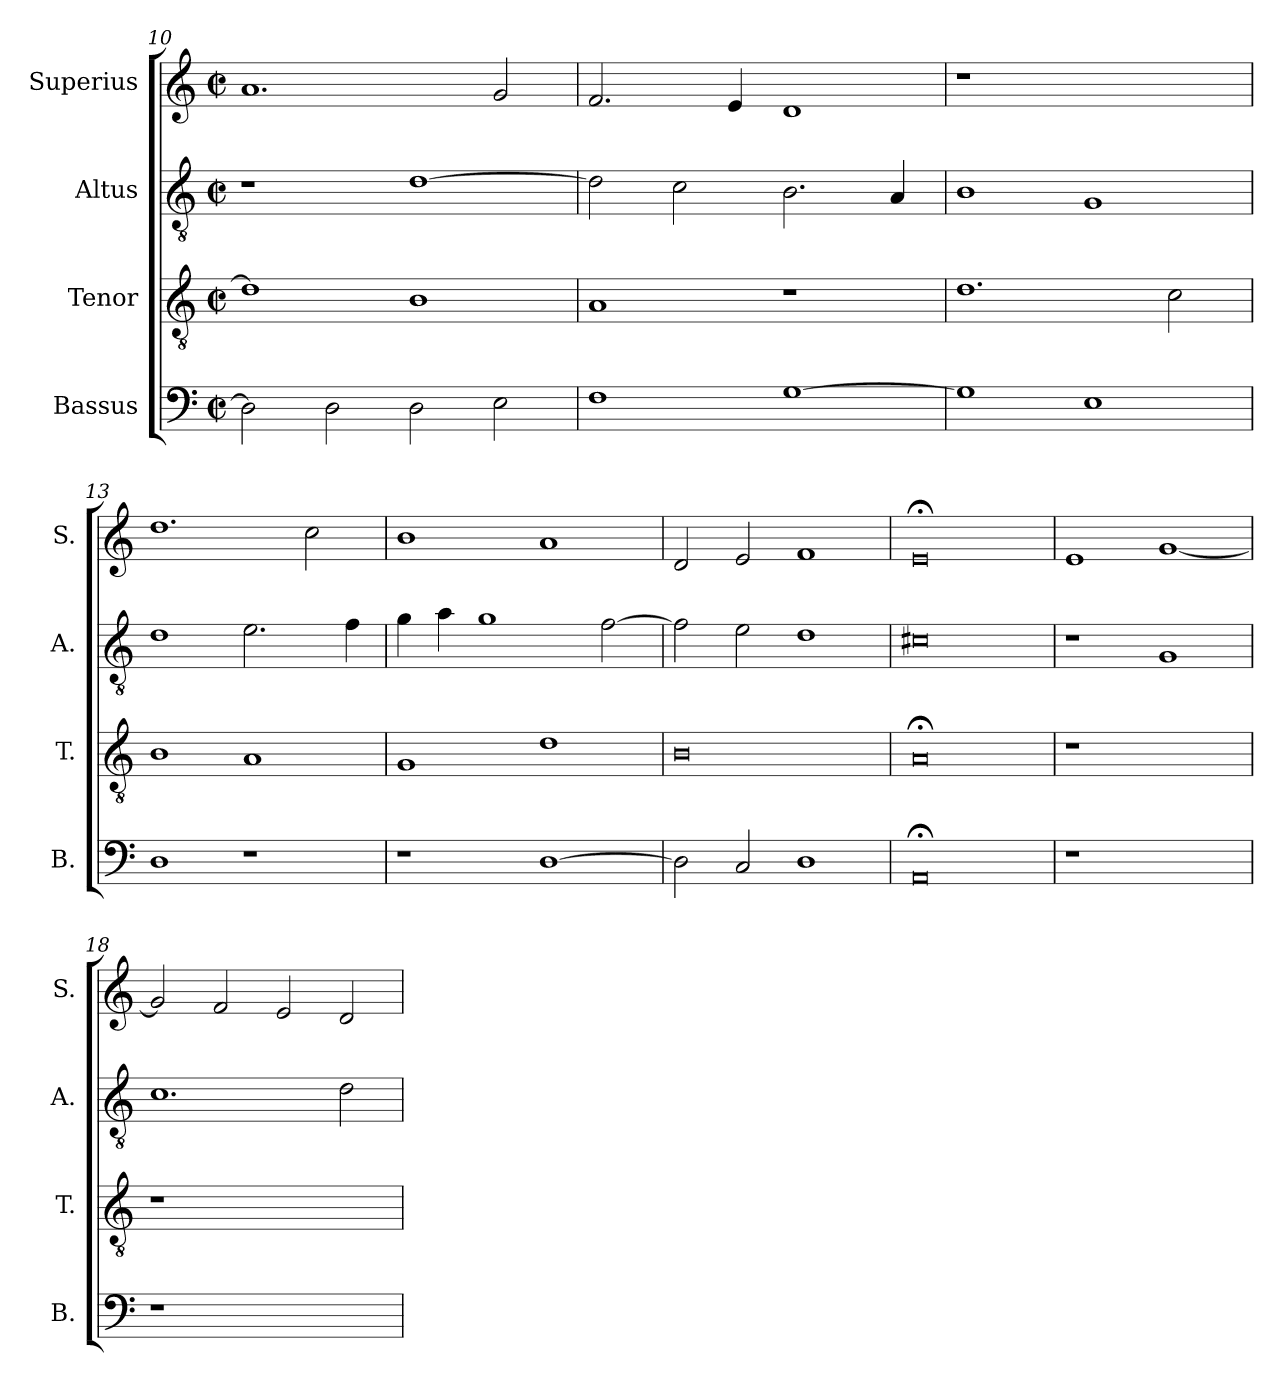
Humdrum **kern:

**kern	**kern	**kern	**kern
*part4	*part3	*part2	*part1
*staff4	*staff3	*staff2	*staff1
*I"Bassus	*I"Tenor	*I"Altus	*I"Superius
*I'B.	*I'T.	*I'A.	*I'S.
*clefF4	*clefGv2	*clefGv2	*clefG2
*	*ITrd7c12	*ITrd7c12	*
*k[]	*k[]	*k[]	*k[]
*C:	*C:	*C:	*C:
*M2/2	*M2/2	*M2/2	*M2/2
*met(c|)	*met(c|)	*met(c|)	*met(c|)
=10	=10	=10	=10
2Di\]	1Di]	1r	1.ai
2Di\	.	.	.
2Di\	1BBi	[>1Di	.
2Ei\	.	.	2gi/
=11	=11	=11	=11
1Fi	1AAi	2Di\]	2.fi/
.	.	2Ci\	.
.	.	.	4ei/
[>1Gi	1r	2.BBi\	1di
.	.	4AAi/	.
=12	=12	=12	=12
!	!	!	!LO:N:vis=1
1Gi]	1.Di	1BBi	1r
1Ei	.	1GGi	1ryy
.	2Ci\	.	.
!!LO:LB:g=z
=13	=13	=13	=13
1Di	1BBi	1Di	1.ddi
1r	1AAi	2.Ei\	.
.	.	.	2cci\
.	.	4Fi\	.
=14	=14	=14	=14
1r	1GGi	4Gi\	1bi
.	.	4Ai\	.
.	.	1Gi	.
[>1Di	1Di	.	1ai
.	.	[>2Fi\	.
=15	=15	=15	=15
2Di\]	0BBi	2Fi\]	2di/
2Ci/	.	2Ei\	2ei/
1Di	.	1Di	1fi
=16	=16	=16	=16
0AA;i	0AA;i	0C#Xi	0e;i
=17	=17	=17	=17
!LO:N:vis=1	!LO:N:vis=1	!	!
1r	1r	1r	1ei
1ryy	1ryy	1GGi	[<1gi
=18	=18	=18	=18
!LO:N:vis=1	!LO:N:vis=1	!	!
1r	1r	1.Ci	2gi/]
.	.	.	2fi/
1ryy	1ryy	.	2ei/
.	.	2Di\	2di/
=	=	=	=
*-	*-	*-	*-
